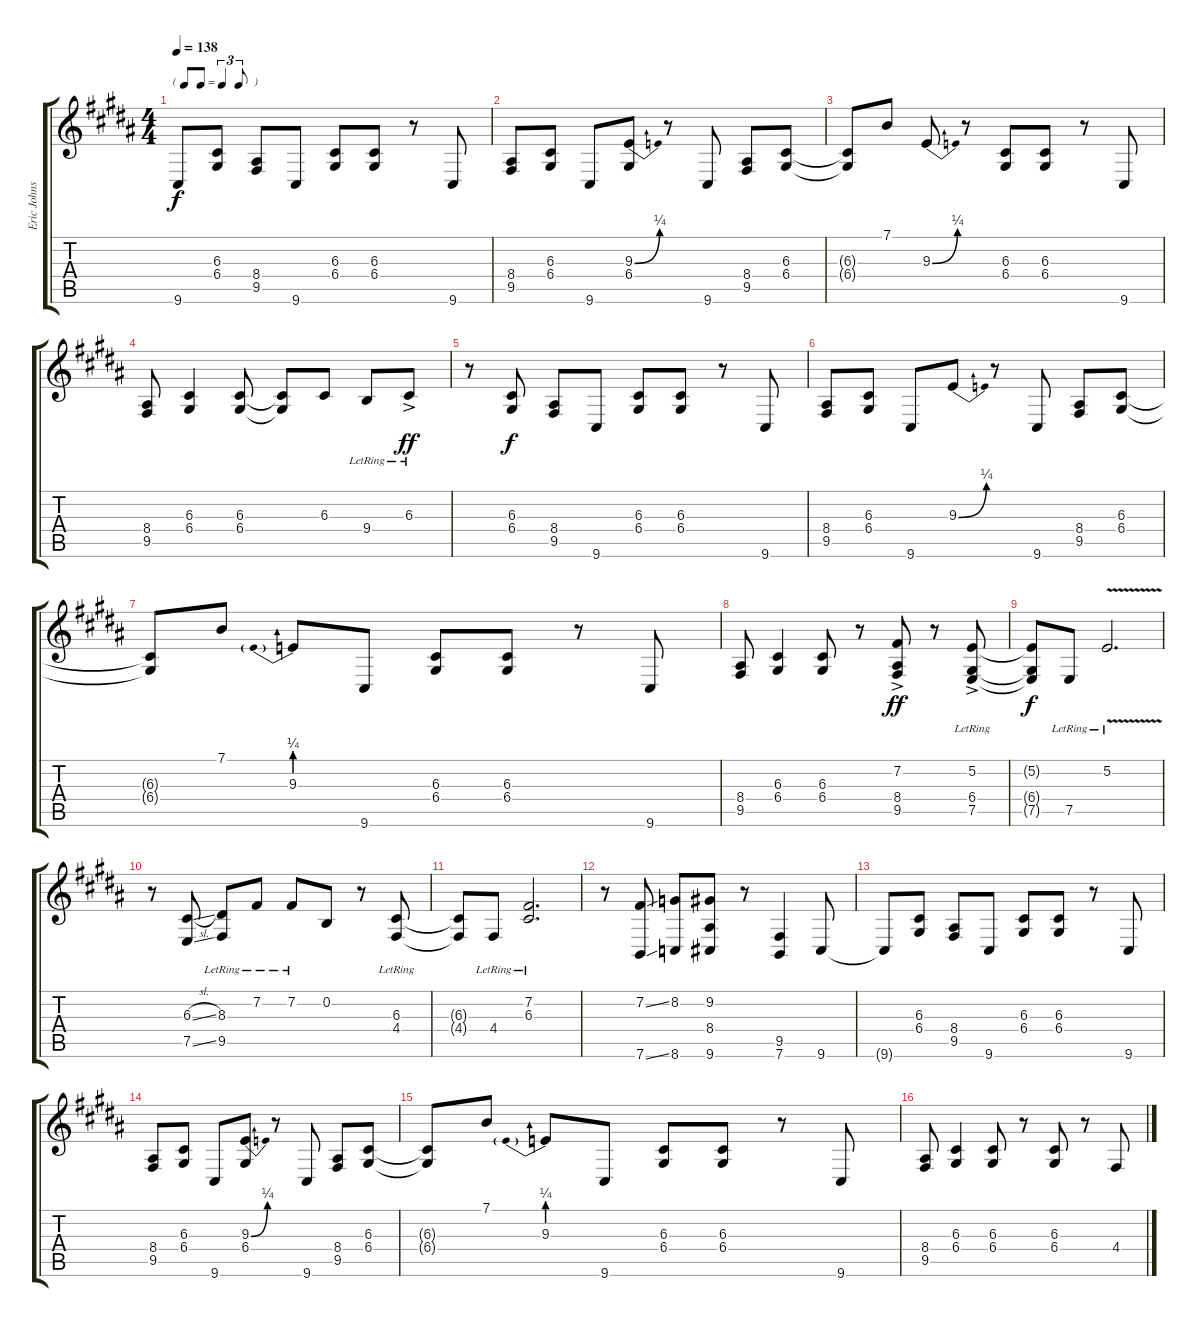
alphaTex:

\track ("Eric Johnson reverb" "Eric Johns") {instrument fx7echoes}
\staff {score tabs}
\tuning (E4 B3 G3 D3 A2 E2) {hide}
\ts (4 4)
\tf triplet8th
\tempo 138
\clef g2
\ks b
9.6.8{dy f instrument fx7echoes} (6.3 6.4).8 (8.4 9.5).8 9.6.8 (6.3 6.4).8 (6.3 6.4).8 r.8 9.6.8 |
\ks g#minor
(8.4 9.5).8 (6.3 6.4).8 9.6.8 (9.3{be (bend 0 0 60 1)} 6.4).8 r.8 9.6.8 (8.4 9.5).8 (6.3 6.4).8 |
(6.3{t} 6.4{t}).8 7.1.8 9.3{be (bend 0 0 60 1)}.8 r.8 (6.3 6.4).8 (6.3 6.4).8 r.8 9.6.8 |
(8.4 9.5).8 (6.3 6.4).4 (6.3 6.4).8 (6.3{t} 6.4{t}).8 6.3.8 9.4{lr}.8 6.3{ac lr}.8{dy ff} |
\ks b
r.8 (6.3 6.4).8{dy f} (8.4 9.5).8 9.6.8 (6.3 6.4).8 (6.3 6.4).8 r.8 9.6.8 |
\ks g#minor
(8.4 9.5).8 (6.3 6.4).8 9.6.8 9.3{be (bend 0 0 60 1)}.8 r.8 9.6.8 (8.4 9.5).8 (6.3 6.4).8 |
(6.3{t} 6.4{t}).8 7.1.8 9.3{be (prebend 0 1 60 1)}.8 9.6.8 (6.3 6.4).8 (6.3 6.4).8 r.8 9.6.8 |
(8.4 9.5).8 (6.3 6.4).4 (6.3 6.4).8 r.8 (7.2{ac} 8.4{ac} 9.5{ac}).8{dy ff} r.8 (5.2{ac lr} 6.4{ac lr} 7.5{ac lr}).8 |
\ks b
(5.2{t} 6.4{t} 7.5{t}).8{dy f} 7.5{lr}.8 5.2{v lr}.2{d} |
\ks g#minor
r.8 (6.3{sl} 7.5{ss}).8 (8.3{lr} 9.5{lr}).8 7.2{lr}.8 7.2{lr}.8 0.2.8 r.8 (6.3{lr} 4.4{lr}).8 |
(6.3{t} 4.4{t}).8 4.4{lr}.8 (7.2{lr} 6.3{lr}).2{d} |
r.8 (7.2{ss} 7.6{ss}).8 (8.2 8.6).8 (9.2 8.4 9.6).8 r.8 (9.5 7.6).4 9.6.8 |
\ks b
9.6{t}.8 (6.3 6.4).8 (8.4 9.5).8 9.6.8 (6.3 6.4).8 (6.3 6.4).8 r.8 9.6.8 |
\ks g#minor
(8.4 9.5).8 (6.3 6.4).8 9.6.8 (9.3{be (bend 0 0 60 1)} 6.4).8 r.8 9.6.8 (8.4 9.5).8 (6.3 6.4).8 |
(6.3{t} 6.4{t}).8 7.1.8 9.3{be (prebend 0 1 60 1)}.8 9.6.8 (6.3 6.4).8 (6.3 6.4).8 r.8 9.6.8 |
(8.4 9.5).8 (6.3 6.4).4 (6.3 6.4).8 r.8 (6.3 6.4).8 r.8 4.4.8
